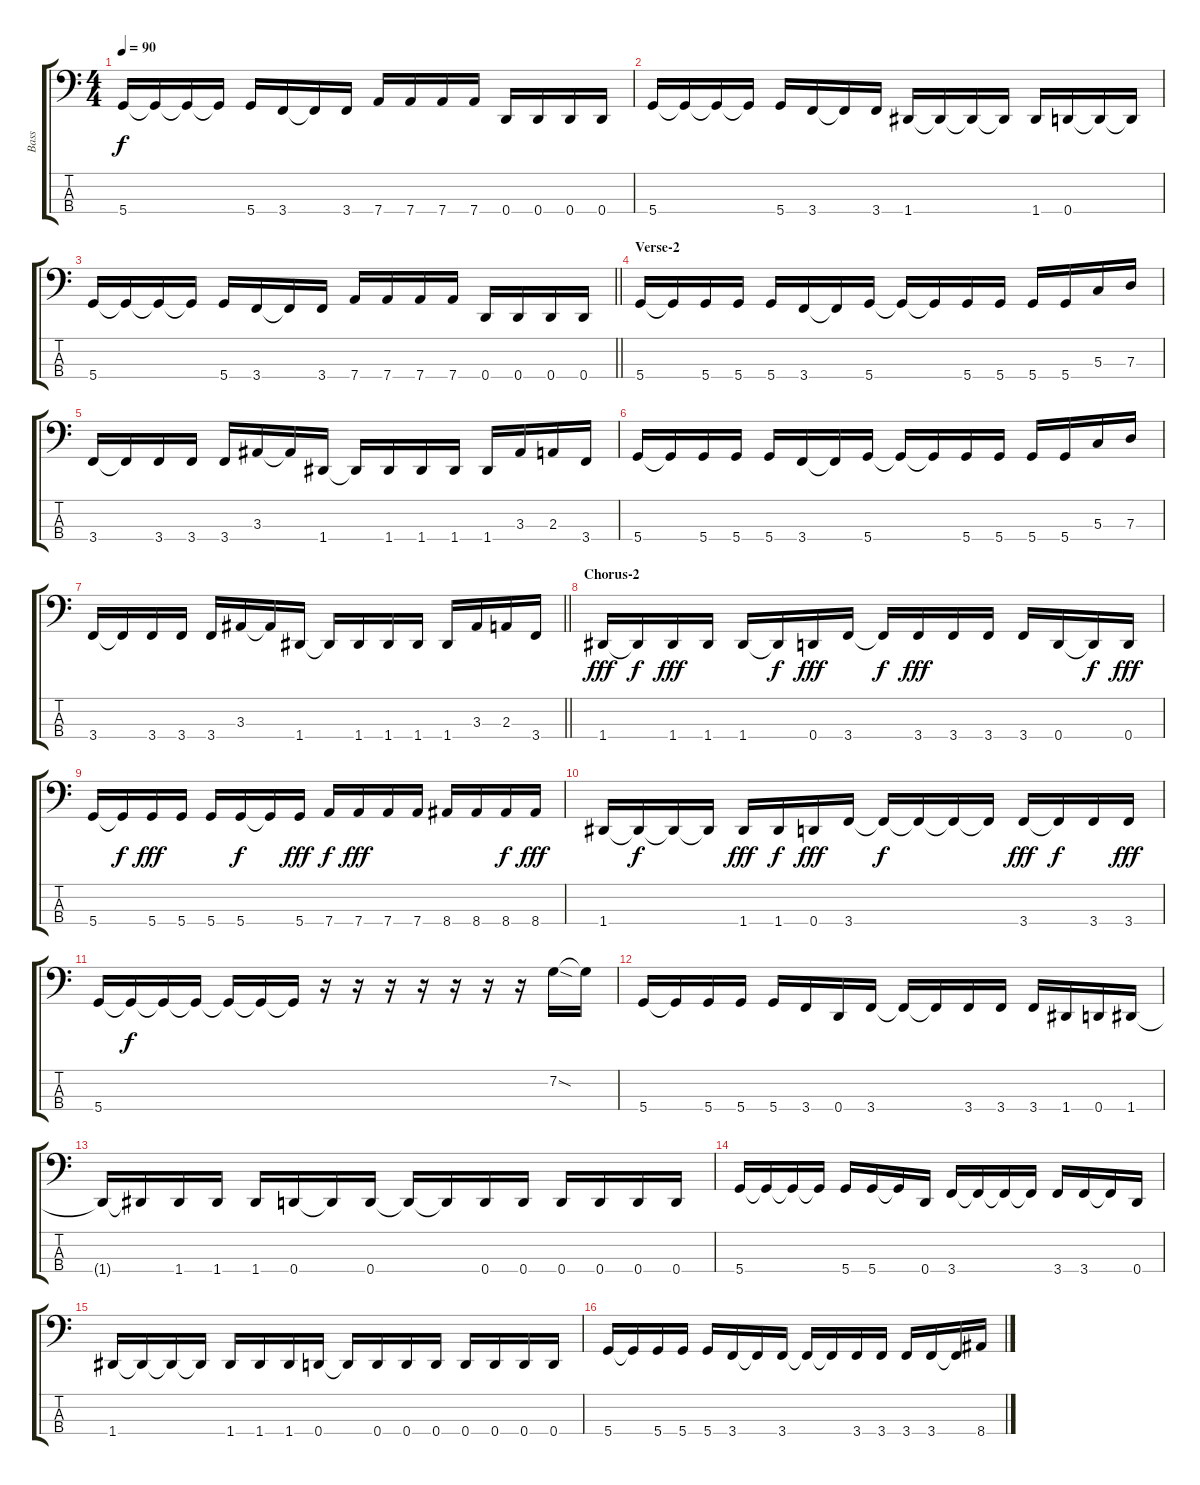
\track ("Bass" "Bass") {instrument electricbassfinger}
\staff {score tabs}
\tuning (F2 C2 G1 D1) {hide}
\ts (4 4)
\tempo 90
\clef f4
\ks c
5.4.16{dy f} 5.4{t}.16 5.4{t}.16 5.4{t}.16 5.4.16 3.4.16 3.4{t}.16 3.4.16 7.4.16 7.4.16 7.4.16 7.4.16 0.4.16 0.4.16 0.4.16 0.4.16 |
5.4.16 5.4{t}.16 5.4{t}.16 5.4{t}.16 5.4.16 3.4.16 3.4{t}.16 3.4.16 1.4.16 1.4{t}.16 1.4{t}.16 1.4{t}.16 1.4.16 0.4.16 0.4{t}.16 0.4{t}.16 |
\barLineRight lightlight
5.4.16 5.4{t}.16 5.4{t}.16 5.4{t}.16 5.4.16 3.4.16 3.4{t}.16 3.4.16 7.4.16 7.4.16 7.4.16 7.4.16 0.4.16 0.4.16 0.4.16 0.4.16 |
\section ("" "Verse-2")
5.4.16 5.4{t}.16 5.4.16 5.4.16 5.4.16 3.4.16 3.4{t}.16 5.4.16 5.4{t}.16 5.4{t}.16 5.4.16 5.4.16 5.4.16 5.4.16 5.3.16 7.3.16 |
3.4.16 3.4{t}.16 3.4.16 3.4.16 3.4.16 3.3.16 3.3{t}.16 1.4.16 1.4{t}.16 1.4.16 1.4.16 1.4.16 1.4.16 3.3.16 2.3.16 3.4.16 |
5.4.16 5.4{t}.16 5.4.16 5.4.16 5.4.16 3.4.16 3.4{t}.16 5.4.16 5.4{t}.16 5.4{t}.16 5.4.16 5.4.16 5.4.16 5.4.16 5.3.16 7.3.16 |
\barLineRight lightlight
3.4.16 3.4{t}.16 3.4.16 3.4.16 3.4.16 3.3.16 3.3{t}.16 1.4.16 1.4{t}.16 1.4.16 1.4.16 1.4.16 1.4.16 3.3.16 2.3.16 3.4.16 |
\section ("" "Chorus-2")
1.4.16{dy fff} 1.4{t}.16{dy f} 1.4.16{dy fff} 1.4.16 1.4.16 1.4{t}.16{dy f} 0.4.16{dy fff} 3.4.16 3.4{t}.16{dy f} 3.4.16{dy fff} 3.4.16 3.4.16 3.4.16 0.4.16 0.4{t}.16{dy f} 0.4.16{dy fff} |
5.4.16 5.4{t}.16{dy f} 5.4.16{dy fff} 5.4.16 5.4.16 5.4.16{dy f} 5.4{t}.16 5.4.16{dy fff} 7.4.16{dy f} 7.4.16{dy fff} 7.4.16 7.4.16 8.4.16 8.4.16 8.4.16{dy f} 8.4.16{dy fff} |
1.4.16 1.4{t}.16{dy f} 1.4{t}.16 1.4{t}.16 1.4.16{dy fff} 1.4.16{dy f} 0.4.16{dy fff} 3.4.16 3.4{t}.16{dy f} 3.4{t}.16 3.4{t}.16 3.4{t}.16 3.4.16{dy fff} 3.4{t}.16{dy f} 3.4.16 3.4.16{dy fff} |
5.4.16 5.4{t}.16{dy f} 5.4{t}.16 5.4{t}.16 5.4{t}.16 5.4{t}.16 5.4{t}.16 r.16 r.16 r.16 r.16 r.16 r.16 r.16 7.2{sod}.16 7.2{t}.16 |
5.4.16 5.4{t}.16 5.4.16 5.4.16 5.4.16 3.4.16 0.4.16 3.4.16 3.4{t}.16 3.4{t}.16 3.4.16 3.4.16 3.4.16 1.4.16 0.4.16 1.4.16 |
1.4{t}.16 1.4{t}.16 1.4.16 1.4.16 1.4.16 0.4.16 0.4{t}.16 0.4.16 0.4{t}.16 0.4{t}.16 0.4.16 0.4.16 0.4.16 0.4.16 0.4.16 0.4.16 |
5.4.16 5.4{t}.16 5.4{t}.16 5.4{t}.16 5.4.16 5.4.16 5.4{t}.16 0.4.16 3.4.16 3.4{t}.16 3.4{t}.16 3.4{t}.16 3.4.16 3.4.16 3.4{t}.16 0.4.16 |
1.4.16 1.4{t}.16 1.4{t}.16 1.4{t}.16 1.4.16 1.4.16 1.4.16 0.4.16 0.4{t}.16 0.4.16 0.4.16 0.4.16 0.4.16 0.4.16 0.4.16 0.4.16 |
5.4.16 5.4{t}.16 5.4.16 5.4.16 5.4.16 3.4.16 3.4{t}.16 3.4.16 3.4{t}.16 3.4{t}.16 3.4.16 3.4.16 3.4.16 3.4.16 3.4{t}.16 8.4.16
